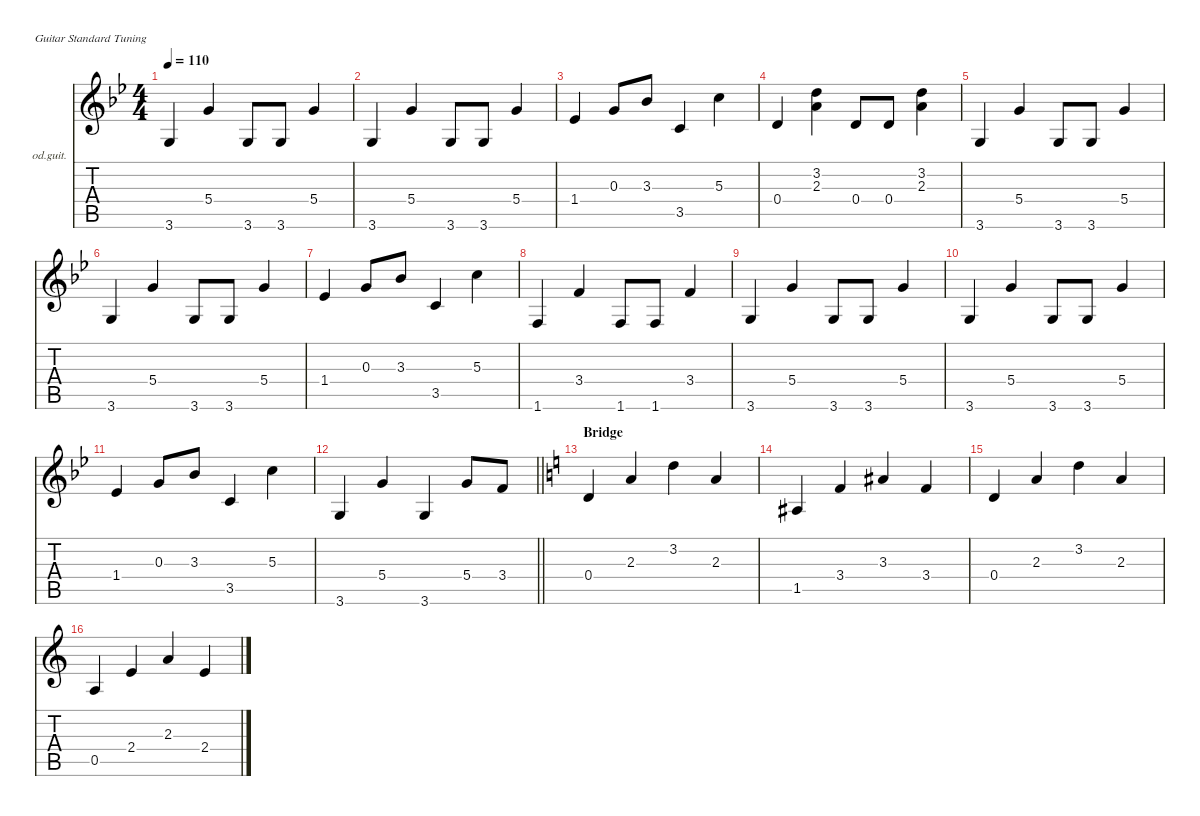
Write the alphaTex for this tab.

\defaultSystemsLayout 4
\hideDynamics
\bracketExtendMode nobrackets
\firstSystemTrackNameOrientation horizontal
\otherSystemsTrackNameOrientation horizontal
\track ("Gitar 2" "od.guit.") {solo instrument acousticgrandpiano}
\staff {score tabs}
\tuning (E4 B3 G3 D3 A2 E2)
\displaytranspose 12
\ts (4 4)
\tempo 110
\clef g2
\ks bb
3.6.4{dy f} 5.4.4 3.6.8 3.6.8 5.4.4 |
3.6.4 5.4.4 3.6.8 3.6.8 5.4.4 |
1.4.4 0.3.8 3.3.8 3.5.4 5.3.4 |
0.4.4 (3.2 2.3).4 0.4.8 0.4.8 (3.2 2.3).4 |
3.6.4 5.4.4 3.6.8 3.6.8 5.4.4 |
3.6.4 5.4.4 3.6.8 3.6.8 5.4.4 |
1.4.4 0.3.8 3.3.8 3.5.4 5.3.4 |
1.6.4 3.4.4 1.6.8 1.6.8 3.4.4 |
3.6.4 5.4.4 3.6.8 3.6.8 5.4.4 |
3.6.4 5.4.4 3.6.8 3.6.8 5.4.4 |
1.4.4 0.3.8 3.3.8 3.5.4 5.3.4 |
\barLineRight lightlight
3.6.4 5.4.4 3.6.4 5.4.8 3.4.8 |
\section ("" "Bridge")
\ks c
0.4.4 2.3.4 3.2.4 2.3.4 |
1.5.4 3.4.4 3.3.4 3.4.4 |
0.4.4 2.3.4 3.2.4 2.3.4 |
0.5.4 2.4.4 2.3.4 2.4.4
